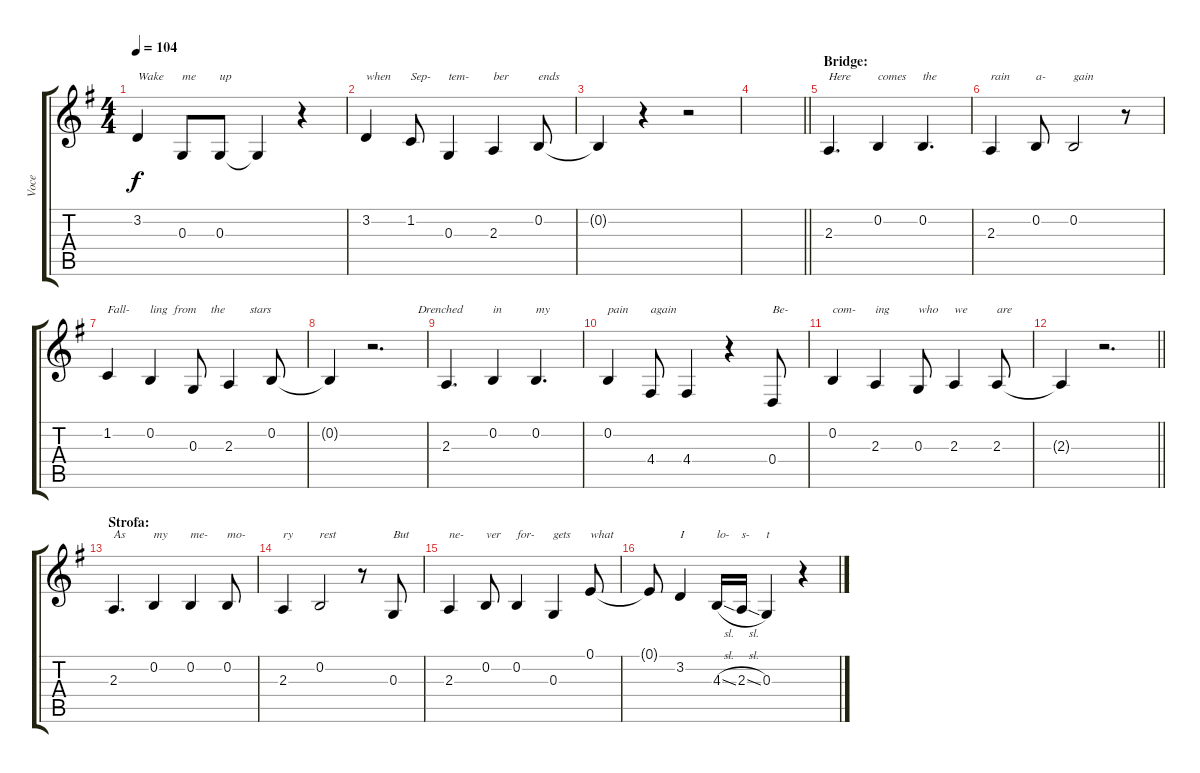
\track ("Voce" "Voce") {instrument clarinet}
\staff {score tabs}
\tuning (E4 B3 G3 D3 A2 E2) {hide}
\ts (4 4)
\tempo 104
\clef g2
\ks g
3.2.4{txt "Wake" dy f} 0.3.8{txt "me"} 0.3.8{txt "up"} 0.3{t}.4 r.4 |
3.2.4{txt "when"} 1.2.8{txt "Sep-"} 0.3.4{txt "tem-"} 2.3.4{txt "ber"} 0.2.8{txt "ends"} |
0.2{t}.4 r.4 r.2 |
\barLineRight lightlight
|
\section ("" "Bridge:")
2.3.4{d txt "Here"} 0.2.4{txt "comes"} 0.2.4{d txt "the"} |
2.3.4{txt "rain"} 0.2.8{txt "a-"} 0.2.2{txt "gain"} r.8 |
1.2.4{txt "Fall-"} 0.2.4{txt "ling  from"} 0.3.8{txt "      the"} 2.3.4{txt "       stars"} 0.2.8 |
0.2{t}.4 r.2{d txt "               Drenched"} |
2.3.4{d} 0.2.4{txt "in"} 0.2.4{d txt "my"} |
0.2.4{txt "pain"} 4.4.8{txt "again"} 4.4.4 r.4 0.4.8{txt "Be-"} |
0.2.4{txt "com-"} 2.3.4{txt "ing"} 0.3.8{txt "who"} 2.3.4{txt "we"} 2.3.8{txt "are"} |
\barLineRight lightlight
2.3{t}.4 r.2{d} |
\section ("" "Strofa:")
2.3.4{d txt "As"} 0.2.4{txt "my"} 0.2.4{txt "me-"} 0.2.8{txt "mo-"} |
2.3.4{txt "ry"} 0.2.2{txt "rest"} r.8 0.3.8{txt "But"} |
2.3.4{txt "ne-"} 0.2.8{txt "ver"} 0.2.4{txt "for-"} 0.3.4{txt "gets"} 0.1.8{txt "what"} |
0.1{t}.8 3.2.4{txt "I"} 4.3{sl}.16{txt "lo-"} 2.3{sl}.16{txt "s-"} 0.3.4{txt "t"} r.4
